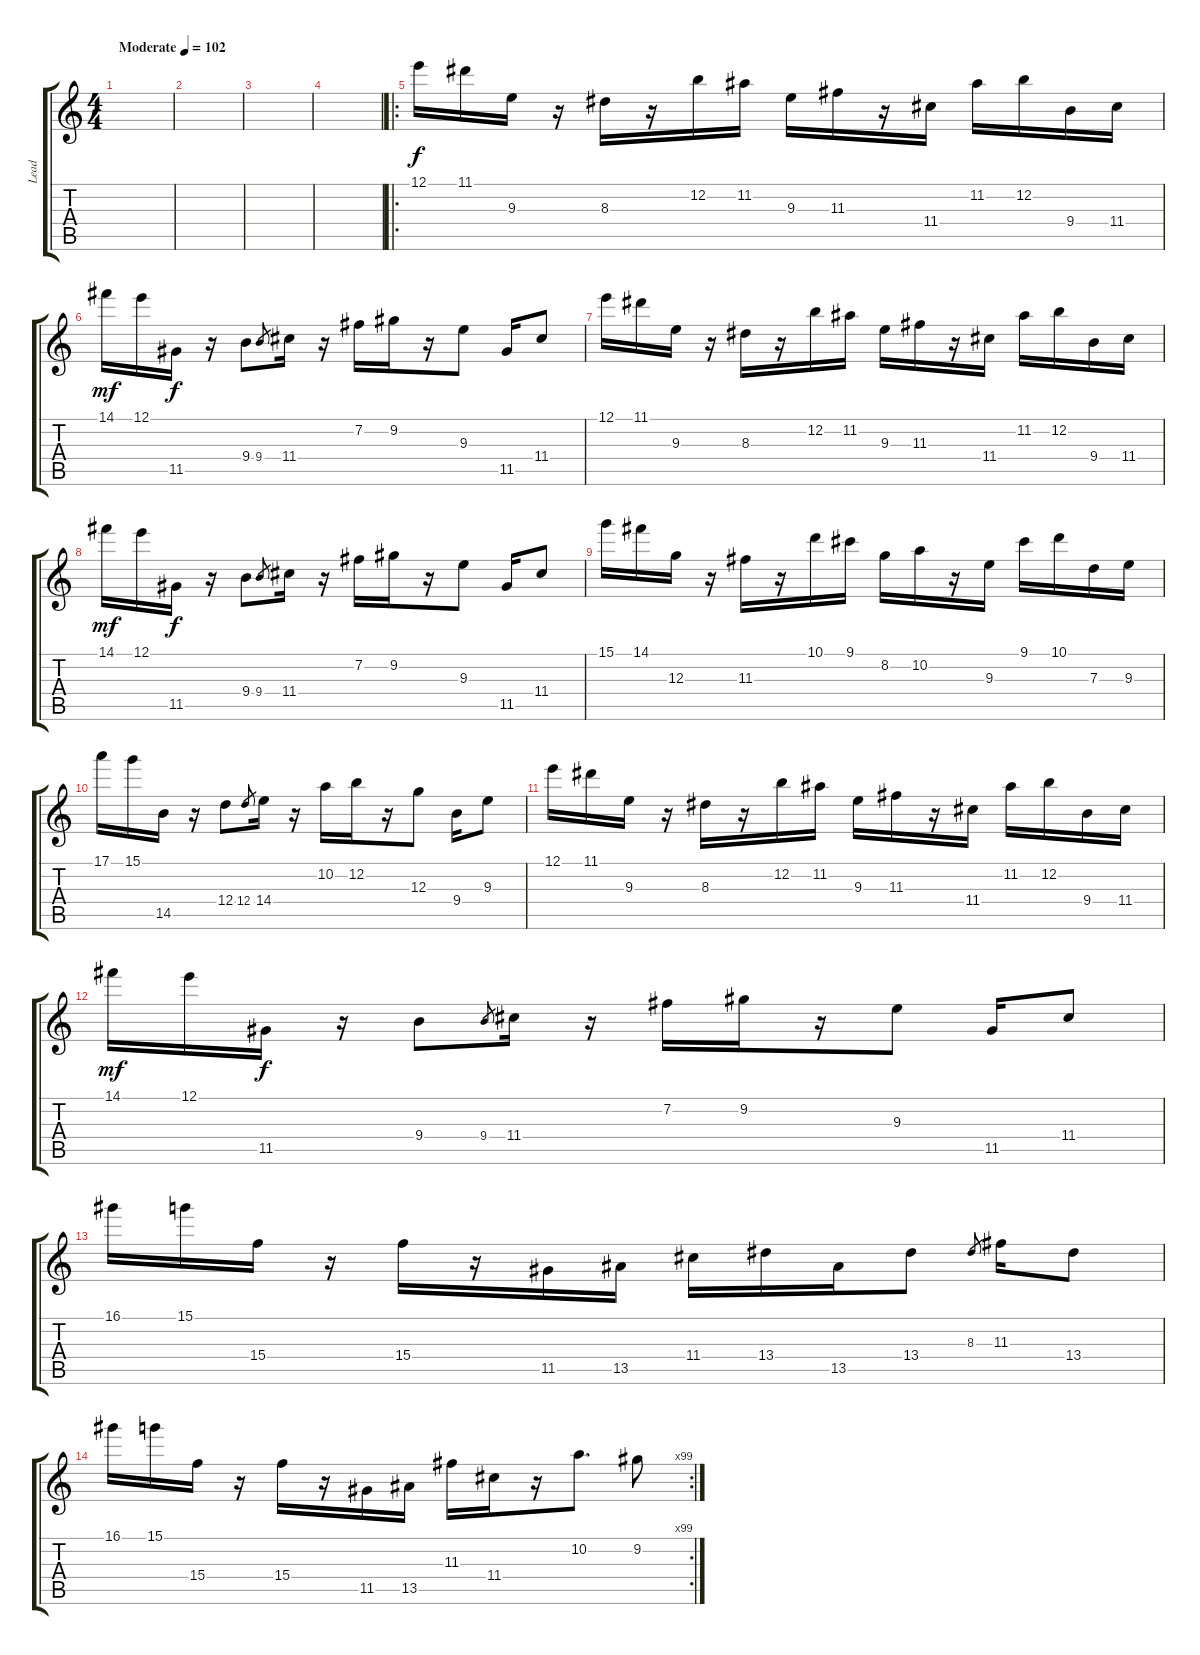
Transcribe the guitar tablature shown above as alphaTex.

\track ("Lead" "Lead") {instrument distortionguitar}
\staff {score tabs}
\tuning (E4 B3 G3 D3 A2 E2) {hide}
\ts (4 4)
\tempo (102 "Moderate")
\clef g2
\ks c
|
|
|
|
\ro
12.1.16 11.1.16 9.3.16 r.16 8.3.16 r.16 12.2.16 11.2.16 9.3.16 11.3.16 r.16 11.4.16 11.2.16 12.2.16 9.4.16 11.4.16 |
14.1.16{dy mf} 12.1.16 11.5.16{dy f} r.16 9.4.8 9.4.8{gr} 11.4.16 r.16 7.2.16 9.2.16 r.16 9.3.8 11.5.16 11.4.8 |
12.1.16 11.1.16 9.3.16 r.16 8.3.16 r.16 12.2.16 11.2.16 9.3.16 11.3.16 r.16 11.4.16 11.2.16 12.2.16 9.4.16 11.4.16 |
14.1.16{dy mf} 12.1.16 11.5.16{dy f} r.16 9.4.8 9.4.8{gr} 11.4.16 r.16 7.2.16 9.2.16 r.16 9.3.8 11.5.16 11.4.8 |
15.1.16 14.1.16 12.3.16 r.16 11.3.16 r.16 10.1.16 9.1.16 8.2.16 10.2.16 r.16 9.3.16 9.1.16 10.1.16 7.3.16 9.3.16 |
17.1.16 15.1.16 14.5.16 r.16 12.4.8 12.4.8{gr} 14.4.16 r.16 10.2.16 12.2.16 r.16 12.3.8 9.4.16 9.3.8 |
12.1.16 11.1.16 9.3.16 r.16 8.3.16 r.16 12.2.16 11.2.16 9.3.16 11.3.16 r.16 11.4.16 11.2.16 12.2.16 9.4.16 11.4.16 |
14.1.16{dy mf} 12.1.16 11.5.16{dy f} r.16 9.4.8 9.4.8{gr} 11.4.16 r.16 7.2.16 9.2.16 r.16 9.3.8 11.5.16 11.4.8 |
16.1.16 15.1.16 15.4.16 r.16 15.4.16 r.16 11.5.16 13.5.16 11.4.16 13.4.16 13.5.16 13.4.8 8.3.8{gr} 11.3.16 13.4.8 |
\rc 99
16.1.16 15.1.16 15.4.16 r.16 15.4.16 r.16 11.5.16 13.5.16 11.3.16 11.4.16 r.16 10.2.8{d} 9.2.8
